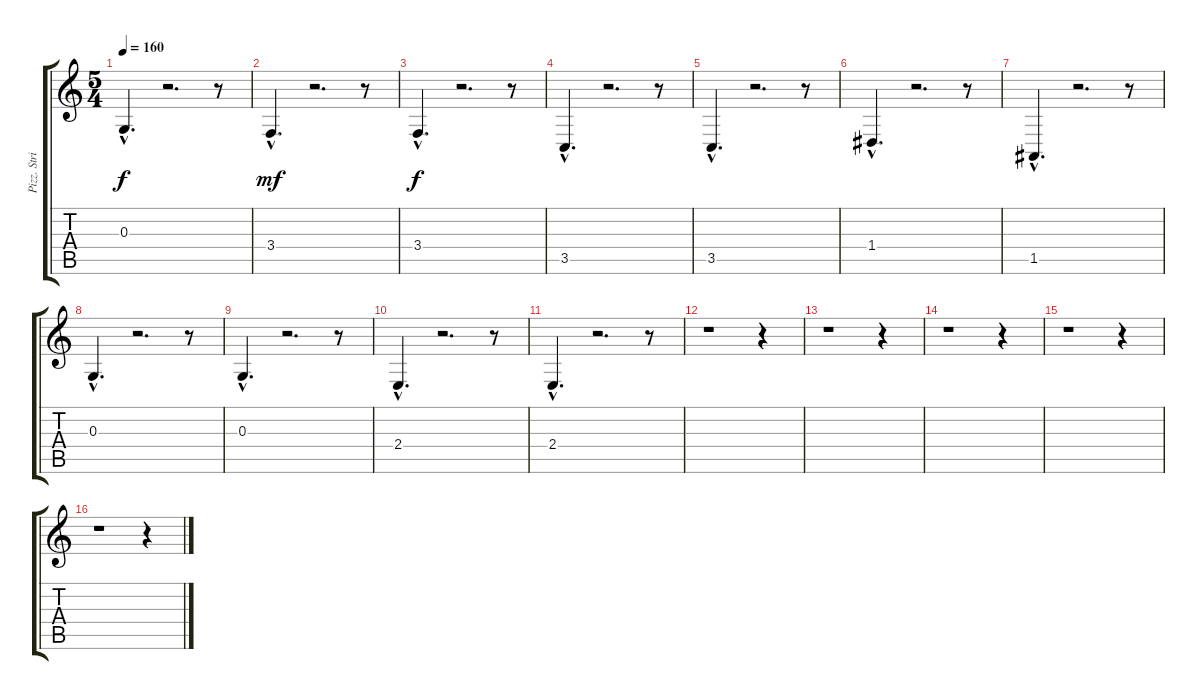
\track ("Pizz. Strings 2" "Pizz. Stri") {instrument pizzicatostrings}
\staff {score tabs}
\tuning (E4 B3 G3 D3 A2 E2) {hide}
\ts (5 4)
\tempo 160
\clef g2
\ks c
0.3{hac}.4{d dy f} r.2{d} r.8 |
3.4{hac}.4{d dy mf} r.2{d} r.8 |
3.4{hac}.4{d dy f} r.2{d} r.8 |
3.5{hac}.4{d} r.2{d} r.8 |
3.5{hac}.4{d} r.2{d} r.8 |
1.4{hac}.4{d} r.2{d} r.8 |
1.5{hac}.4{d} r.2{d} r.8 |
0.3{hac}.4{d} r.2{d} r.8 |
0.3{hac}.4{d} r.2{d} r.8 |
2.4{hac}.4{d} r.2{d} r.8 |
2.4{hac}.4{d} r.2{d} r.8 |
r.1 r.4 |
r.1 r.4 |
r.1 r.4 |
r.1 r.4 |
r.1 r.4
